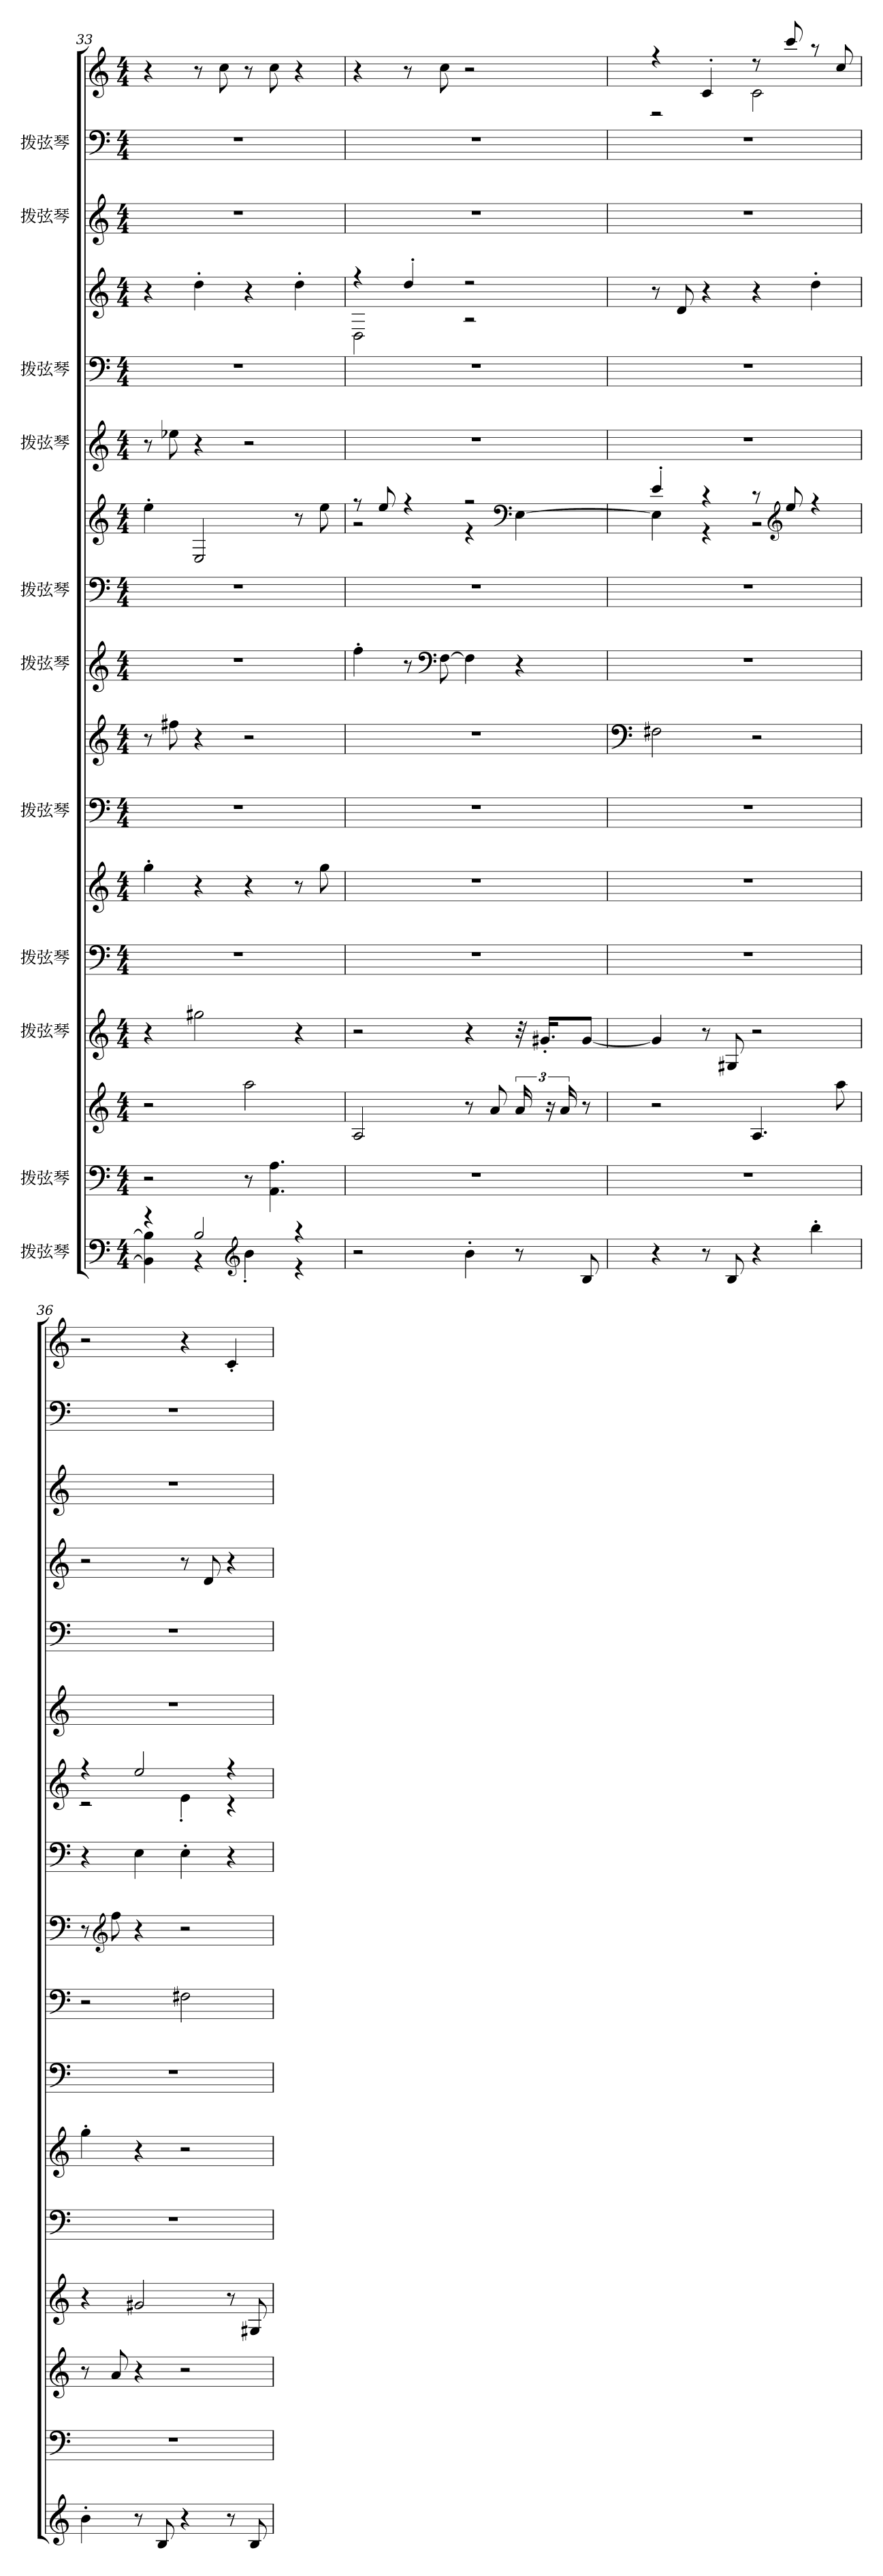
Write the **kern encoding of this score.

**kern	**kern	**kern	**kern	**kern	**kern	**kern	**kern	**kern	**kern	**kern	**kern	**kern	**kern	**kern	**kern	**kern
*part11	*part10	*part10	*part9	*part8	*part8	*part7	*part7	*part6	*part5	*part5	*part4	*part3	*part3	*part2	*part1	*part1
*staff17	*staff16	*staff15	*staff14	*staff13	*staff12	*staff11	*staff10	*staff9	*staff8	*staff7	*staff6	*staff5	*staff4	*staff3	*staff2	*staff1
*I"拨弦琴	*I"拨弦琴	*	*I"拨弦琴	*I"拨弦琴	*	*I"拨弦琴	*	*I"拨弦琴	*I"拨弦琴	*	*I"拨弦琴	*I"拨弦琴	*	*I"拨弦琴	*I"拨弦琴	*
*clefF4	*clefF4	*clefG2	*clefG2	*clefF4	*clefG2	*clefF4	*clefG2	*clefG2	*clefF4	*clefG2	*clefG2	*clefF4	*clefG2	*clefG2	*clefF4	*clefG2
*k[]	*k[]	*k[]	*k[]	*k[]	*k[]	*k[]	*k[]	*k[]	*k[]	*k[]	*k[]	*k[]	*k[]	*k[]	*k[]	*k[]
*M4/4	*M4/4	*M4/4	*M4/4	*M4/4	*M4/4	*M4/4	*M4/4	*M4/4	*M4/4	*M4/4	*M4/4	*M4/4	*M4/4	*M4/4	*M4/4	*M4/4
=33	=33	=33	=33	=33	=33	=33	=33	=33	=33	=33	=33	=33	=33	=33	=33	=33
*^	*	*	*	*	*	*	*	*	*	*	*	*	*	*	*	*
4r	4BB\] 4B\]	2r	2r	4r	1r	4gg'\	1r	8r	1r	1r	4ee'\	8r	1r	4r	1r	1r	4r
.	.	.	.	.	.	.	.	8ff#X\	.	.	.	8ee-X\	.	.	.	.	.
2B/	4r	.	.	2gg#X\	.	4r	.	4r	.	.	2E/	4r	.	4dd'\	.	.	8r
.	.	.	.	.	.	.	.	.	.	.	.	.	.	.	.	.	8cc\
*clefG2	*	*	*	*	*	*	*	*	*	*	*	*	*	*	*	*	*
.	4b'\	8r	2aa\	.	.	4r	.	2r	.	.	.	2r	.	4r	.	.	8r
.	.	4.AA\ 4.A\	.	.	.	.	.	.	.	.	.	.	.	.	.	.	8cc\
4r	4r	.	.	4r	.	8r	.	.	.	.	8r	.	.	4dd'\	.	.	4r
.	.	.	.	.	.	8gg\	.	.	.	.	8ee\	.	.	.	.	.	.
*v	*v	*	*	*	*	*	*	*	*	*	*	*	*	*	*	*	*
!!LO:PB:g=z
=34	=34	=34	=34	=34	=34	=34	=34	=34	=34	=34	=34	=34	=34	=34	=34	=34
*	*	*	*	*	*	*	*	*	*	*^	*	*	*^	*	*	*
2r	1r	2A/	2r	1r	1r	1r	1r	4ff'\	1r	8r	2r	1r	1r	4r	2D\	1r	1r	4r
.	.	.	.	.	.	.	.	.	.	8ee/	.	.	.	.	.	.	.	.
.	.	.	.	.	.	.	.	8r	.	4r	.	.	.	4dd'/	.	.	.	8r
*	*	*	*	*	*	*	*	*clefF4	*	*	*	*	*	*	*	*	*	*
.	.	.	.	.	.	.	.	[8F\	.	.	.	.	.	.	.	.	.	8cc\
4b'\	.	8r	4r	.	.	.	.	4F\]	.	2r	4r	.	.	2r	2r	.	.	2r
.	.	8a/	.	.	.	.	.	.	.	.	.	.	.	.	.	.	.	.
*	*	*	*	*	*	*	*	*	*	*clefF4	*	*	*	*	*	*	*	*
8r	.	24a/	32r	.	.	.	.	4r	.	.	[4E\	.	.	.	.	.	.	.
.	.	.	16.g#X'/KL	.	.	.	.	.	.	.	.	.	.	.	.	.	.	.
.	.	24r	.	.	.	.	.	.	.	.	.	.	.	.	.	.	.	.
.	.	24a/	.	.	.	.	.	.	.	.	.	.	.	.	.	.	.	.
8B/	.	8r	[8g#/J	.	.	.	.	.	.	.	.	.	.	.	.	.	.	.
*	*	*	*	*	*	*	*	*	*	*	*	*	*	*v	*v	*	*	*
=35	=35	=35	=35	=35	=35	=35	=35	=35	=35	=35	=35	=35	=35	=35	=35	=35	=35
*	*	*	*	*	*	*	*clefF4	*	*	*	*	*	*	*	*	*	*
*	*	*	*	*	*	*	*	*	*	*	*	*	*	*	*	*	*^
4r	1r	2r	4g#/]	1r	1r	1r	2F#X\	1r	1r	4e'/	4E\]	1r	1r	8r	1r	1r	4r	2r
.	.	.	.	.	.	.	.	.	.	.	.	.	.	8d/	.	.	.	.
8r	.	.	8r	.	.	.	.	.	.	4r	4r	.	.	4r	.	.	4c'/	.
8B/	.	.	8G#X/	.	.	.	.	.	.	.	.	.	.	.	.	.	.	.
4r	.	4.A/	2r	.	.	.	2r	.	.	8r	2r	.	.	4r	.	.	8r	2c\
*	*	*	*	*	*	*	*	*	*	*clefG2	*	*	*	*	*	*	*	*
.	.	.	.	.	.	.	.	.	.	8ee/	.	.	.	.	.	.	8ccc/	.
4bb'\	.	.	.	.	.	.	.	.	.	4r	.	.	.	4dd'\	.	.	8r	.
.	.	8aa\	.	.	.	.	.	.	.	.	.	.	.	.	.	.	8cc/	.
*	*	*	*	*	*	*	*	*	*	*	*	*	*	*	*	*	*v	*v
=36	=36	=36	=36	=36	=36	=36	=36	=36	=36	=36	=36	=36	=36	=36	=36	=36	=36
4b'\	1r	8r	4r	1r	4gg'\	1r	2r	8r	4r	4r	2r	1r	1r	2r	1r	1r	2r
*	*	*	*	*	*	*	*	*clefG2	*	*	*	*	*	*	*	*	*
.	.	8a/	.	.	.	.	.	8ff\	.	.	.	.	.	.	.	.	.
8r	.	4r	2g#X/	.	4r	.	.	4r	4E\	2ee/	.	.	.	.	.	.	.
8B/	.	.	.	.	.	.	.	.	.	.	.	.	.	.	.	.	.
4r	.	2r	.	.	2r	.	2F#X\	2r	4E'\	.	4e'\	.	.	8r	.	.	4r
.	.	.	.	.	.	.	.	.	.	.	.	.	.	8d/	.	.	.
8r	.	.	8r	.	.	.	.	.	4r	4r	4r	.	.	4r	.	.	4c'/
8B/	.	.	8G#X/	.	.	.	.	.	.	.	.	.	.	.	.	.	.
*	*	*	*	*	*	*	*	*	*	*v	*v	*	*	*	*	*	*
=	=	=	=	=	=	=	=	=	=	=	=	=	=	=	=	=
*-	*-	*-	*-	*-	*-	*-	*-	*-	*-	*-	*-	*-	*-	*-	*-	*-
